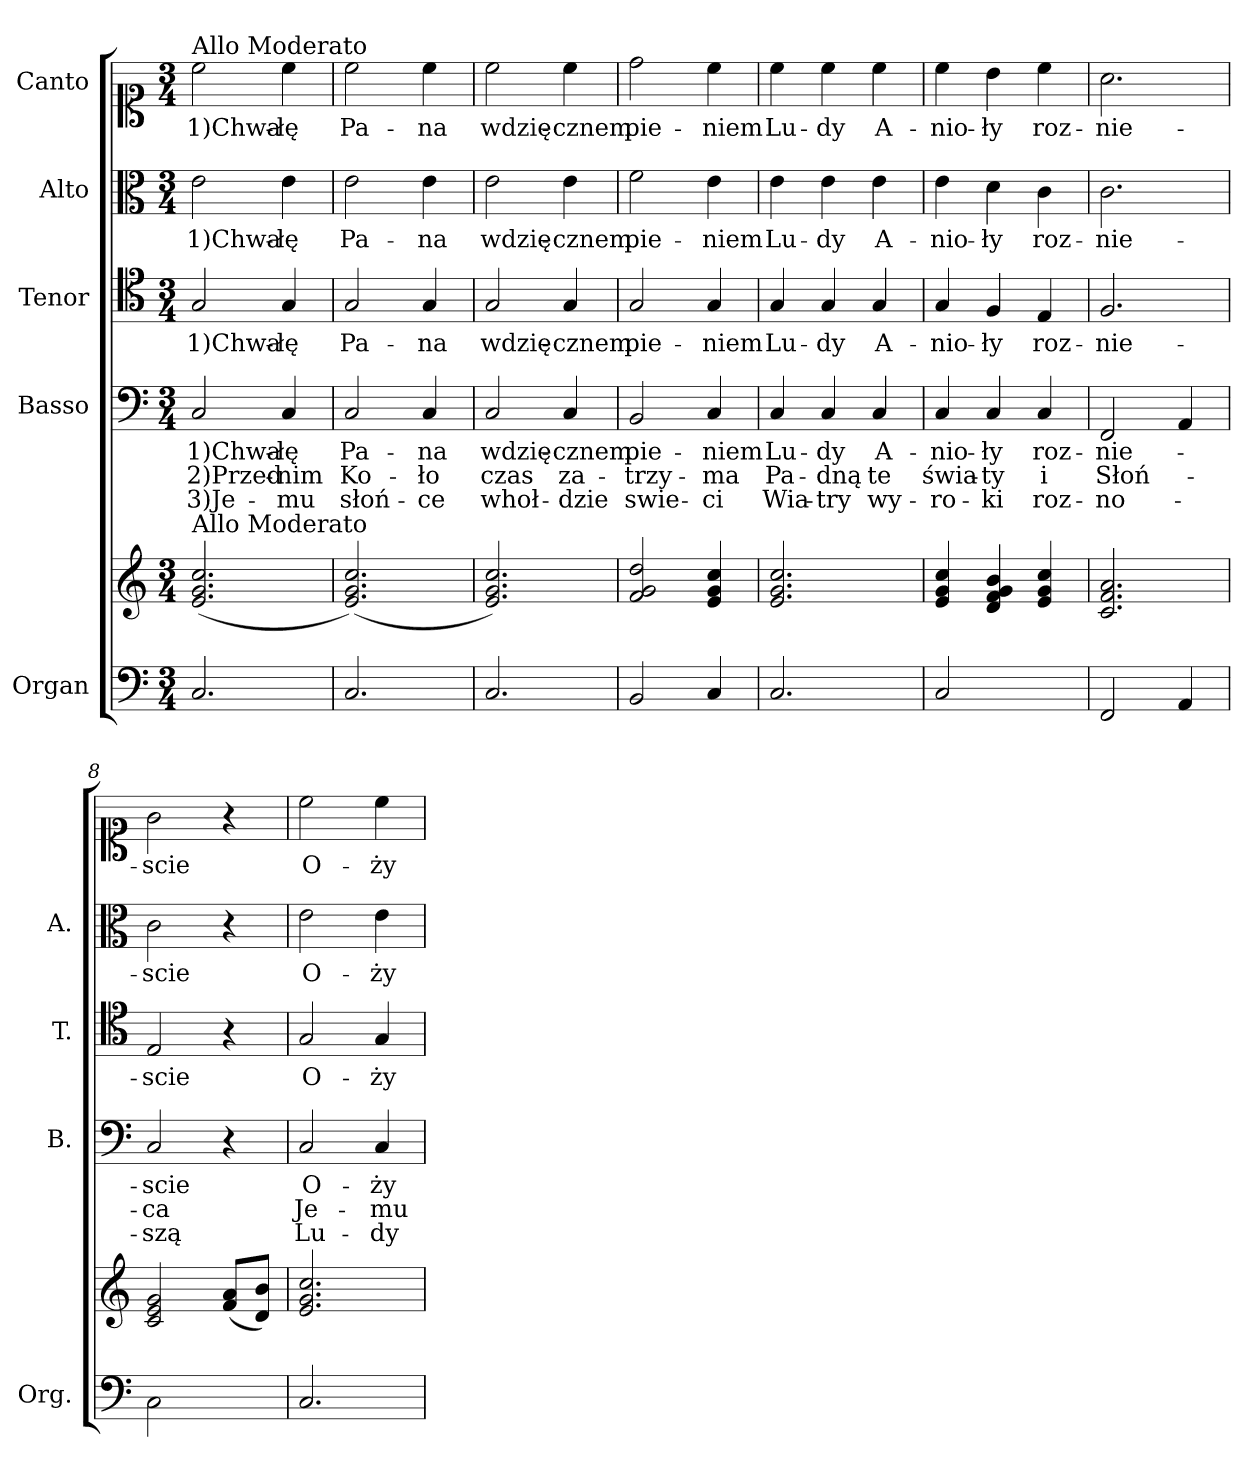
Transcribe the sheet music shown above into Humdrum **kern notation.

**kern	**kern	**kern	**text	**text	**text	**kern	**text	**kern	**text	**kern	**text
*part5	*part5	*part4	*part4	*part4	*part4	*part3	*part3	*part2	*part2	*part1	*part1
*staff6	*staff5	*staff4	*staff4	*staff4	*staff4	*staff3	*staff3	*staff2	*staff2	*staff1	*staff1
*I"Organ	*	*I"Basso	*	*	*	*I"Tenor	*	*I"Alto	*	*I"Canto	*
*I'Org.	*	*I'B.	*	*	*	*I'T.	*	*I'A.	*	*	*
*clefF4	*clefG2	*clefF4	*	*	*	*clefC4	*	*clefC3	*	*clefC1	*
*k[]	*k[]	*k[]	*	*	*	*k[]	*	*k[]	*	*k[]	*
*M3/4	*M3/4	*M3/4	*	*	*	*M3/4	*	*M3/4	*	*M3/4	*
=1	=1	=1	=1	=1	=1	=1	=1	=1	=1	=1	=1
!	!	!	!	!	!	!	!	!	!	!LO:TX:a:t=Allo Moderato	!
!	!LO:TX:a:t=Allo Moderato	!	!	!	!	!	!	!	!	!	!
2.C/	(2.e/ 2.g/ 2.cc/	2C/	1)Chwa-	2)Przed-	3)Je-	2G/	1)Chwa-	2e\	1)Chwa-	2cc\	1)Chwa-
.	.	4C/	-łę	-nim	-mu	4G/	-łę	4e\	-łę	4cc\	-łę
=2	=2	=2	=2	=2	=2	=2	=2	=2	=2	=2	=2
2.C/	(2.e/ 2.g/ 2.cc/)	2C/	Pa-	Ko-	słoń-	2G/	Pa-	2e\	Pa-	2cc\	Pa-
.	.	4C/	-na	-ło	-ce	4G/	-na	4e\	-na	4cc\	-na
=3	=3	=3	=3	=3	=3	=3	=3	=3	=3	=3	=3
2.C/	2.e/ 2.g/ 2.cc/)	2C/	wdzię-	czas	whoł-	2G/	wdzię-	2e\	wdzię-	2cc\	wdzię-
.	.	4C/	-cznem	za-	-dzie	4G/	-cznem	4e\	-cznem	4cc\	-cznem
=4	=4	=4	=4	=4	=4	=4	=4	=4	=4	=4	=4
2BB/	2f/ 2g/ 2dd/	2BB/	pie-	-trzy-	swie-	2G/	pie-	2f\	pie-	2dd\	pie-
4C/	4e/ 4g/ 4cc/	4C/	-niem	-ma	-ci	4G/	-niem	4e\	-niem	4cc\	-niem
=5	=5	=5	=5	=5	=5	=5	=5	=5	=5	=5	=5
2.C/	2.e/ 2.g/ 2.cc/	4C/	Lu-	Pa-	Wia-	4G/	Lu-	4e\	Lu-	4cc\	Lu-
.	.	4C/	-dy	-dną	-try	4G/	-dy	4e\	-dy	4cc\	-dy
.	.	4C/	A-	te	wy-	4G/	A-	4e\	A-	4cc\	A-
=6	=6	=6	=6	=6	=6	=6	=6	=6	=6	=6	=6
2C/	4e/ 4g/ 4cc/	4C/	-nio-	świa-	-ro-	4G/	-nio-	4e\	-nio-	4cc\	-nio-
.	4d/ 4f/ 4g/ 4b/	4C/	-ły	-ty	-ki	4F/	-ły	4d\	-ły	4b\	-ły
4ryy	4e/ 4g/ 4cc/	4C/	roz-	i	roz-	4E/	roz-	4c\	roz-	4cc\	roz-
=7	=7	=7	=7	=7	=7	=7	=7	=7	=7	=7	=7
2FF/	2.c/ 2.f/ 2.a/	2FF/	-nie-	Słoń-	-no-	2.F/	-nie-	2.c\	-nie-	2.a\	-nie-
4AA/	.	4AA/	.	.	.	.	.	.	.	.	.
=8	=8	=8	=8	=8	=8	=8	=8	=8	=8	=8	=8
2C\	2c/ 2e/ 2g/	2C/	-scie	-ca	-szą	2E/	-scie	2c\	-scie	2g\	-scie
4ryy	(8f/ 8a/L	4r	.	.	.	4r	.	4r	.	4r	.
.	8d/ 8b/J)	.	.	.	.	.	.	.	.	.	.
=9	=9	=9	=9	=9	=9	=9	=9	=9	=9	=9	=9
2.C/	2.e/ 2.g/ 2.cc/	2C/	O-	Je-	Lu-	2G/	O-	2e\	O-	2cc\	O-
.	.	4C/	-ży	-mu	-dy	4G/	-ży	4e\	-ży	4cc\	-ży
=	=	=	=	=	=	=	=	=	=	=	=
*-	*-	*-	*-	*-	*-	*-	*-	*-	*-	*-	*-
